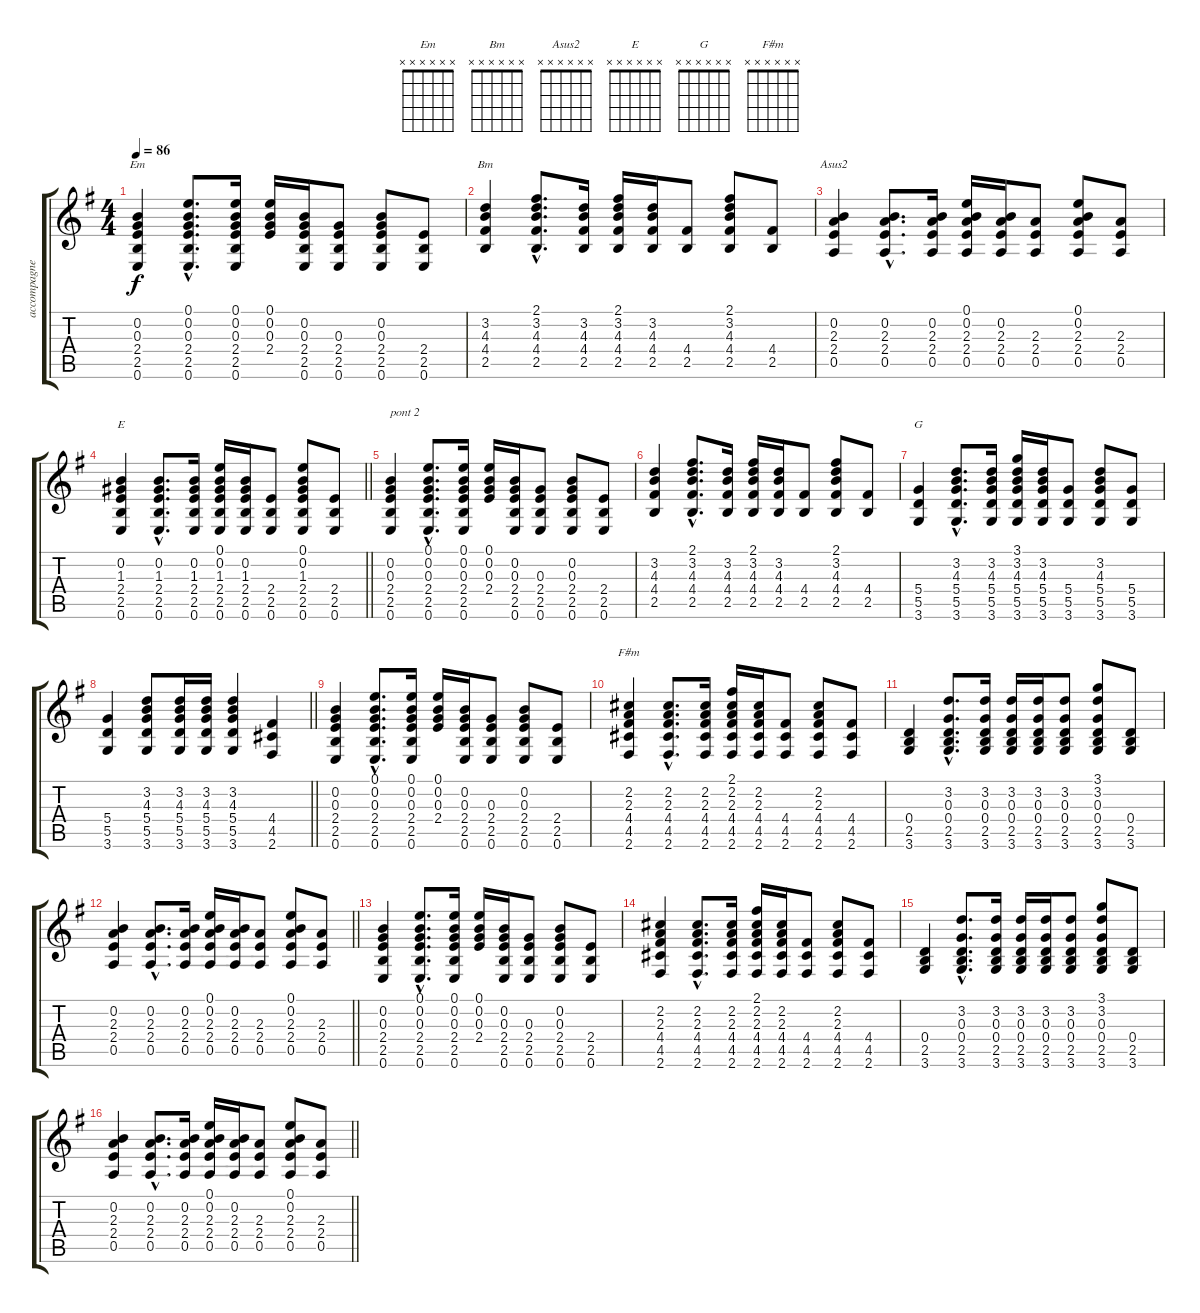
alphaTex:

\track ("accompagnement" "accompagne") {instrument acousticguitarsteel}
\staff {score tabs}
\tuning (E4 B3 G3 D3 A2 E2) {hide}
\chord ("Em" x x x x x x)
\chord ("Bm" x x x x x x)
\chord ("Asus2" x x x x x x)
\chord ("E" x x x x x x)
\chord ("G" x x x x x x)
\chord ("F#m" x x x x x x)
\ts (4 4)
\tempo 86
\clef g2
\ks eminor
(0.2 0.3 2.4 2.5 0.6).4{ch "Em" dy f} (0.1{hac} 0.2{hac} 0.3{hac} 2.4{hac} 2.5{hac} 0.6{hac}).8{d} (0.1 0.2 0.3 2.4 2.5 0.6).16 (0.1 0.2 0.3 2.4).16 (0.2 0.3 2.4 2.5 0.6).16 (0.3 2.4 2.5 0.6).8 (0.2 0.3 2.4 2.5 0.6).8 (2.4 2.5 0.6).8 |
(3.2 4.3 4.4 2.5).4{ch "Bm"} (2.1{hac} 3.2{hac} 4.3{hac} 4.4{hac} 2.5{hac}).8{d} (3.2 4.3 4.4 2.5).16 (2.1 3.2 4.3 4.4 2.5).16 (3.2 4.3 4.4 2.5).16 (4.4 2.5).8 (2.1 3.2 4.3 4.4 2.5).8 (4.4 2.5).8 |
(0.2 2.3 2.4 0.5).4{ch "Asus2"} (0.2{hac} 2.3{hac} 2.4{hac} 0.5{hac}).8{d} (0.2 2.3 2.4 0.5).16 (0.1 0.2 2.3 2.4 0.5).16 (0.2 2.3 2.4 0.5).16 (2.3 2.4 0.5).8 (0.1 0.2 2.3 2.4 0.5).8 (2.3 2.4 0.5).8 |
\barLineRight lightlight
(0.2 1.3 2.4 2.5 0.6).4{ch "E"} (0.2{hac} 1.3{hac} 2.4{hac} 2.5{hac} 0.6{hac}).8{d} (0.2 1.3 2.4 2.5 0.6).16 (0.1 0.2 1.3 2.4 2.5 0.6).16 (0.2 1.3 2.4 2.5 0.6).16 (2.4 2.5 0.6).8 (0.1 0.2 1.3 2.4 2.5 0.6).8 (2.4 2.5 0.6).8 |
(0.2 0.3 2.4 2.5 0.6).4{txt "pont 2"} (0.1{hac} 0.2{hac} 0.3{hac} 2.4{hac} 2.5{hac} 0.6{hac}).8{d} (0.1 0.2 0.3 2.4 2.5 0.6).16 (0.1 0.2 0.3 2.4).16 (0.2 0.3 2.4 2.5 0.6).16 (0.3 2.4 2.5 0.6).8 (0.2 0.3 2.4 2.5 0.6).8 (2.4 2.5 0.6).8 |
(3.2 4.3 4.4 2.5).4 (2.1{hac} 3.2{hac} 4.3{hac} 4.4{hac} 2.5{hac}).8{d} (3.2 4.3 4.4 2.5).16 (2.1 3.2 4.3 4.4 2.5).16 (3.2 4.3 4.4 2.5).16 (4.4 2.5).8 (2.1 3.2 4.3 4.4 2.5).8 (4.4 2.5).8 |
(5.4 5.5 3.6).4{ch "G"} (3.2{hac} 4.3{hac} 5.4{hac} 5.5{hac} 3.6{hac}).8{d} (3.2 4.3 5.4 5.5 3.6).16 (3.1 3.2 4.3 5.4 5.5 3.6).16 (3.2 4.3 5.4 5.5 3.6).16 (5.4 5.5 3.6).8 (3.2 4.3 5.4 5.5 3.6).8 (5.4 5.5 3.6).8 |
\barLineRight lightlight
(5.4 5.5 3.6).4 (3.2 4.3 5.4 5.5 3.6).8 (3.2 4.3 5.4 5.5 3.6).16 (3.2 4.3 5.4 5.5 3.6).16 (3.2 4.3 5.4 5.5 3.6).4 (4.4 4.5 2.6).4 |
(0.2 0.3 2.4 2.5 0.6).4 (0.1{hac} 0.2{hac} 0.3{hac} 2.4{hac} 2.5{hac} 0.6{hac}).8{d} (0.1 0.2 0.3 2.4 2.5 0.6).16 (0.1 0.2 0.3 2.4).16 (0.2 0.3 2.4 2.5 0.6).16 (0.3 2.4 2.5 0.6).8 (0.2 0.3 2.4 2.5 0.6).8 (2.4 2.5 0.6).8 |
(2.2 2.3 4.4 4.5 2.6).4{ch "F#m"} (2.2{hac} 2.3{hac} 4.4{hac} 4.5{hac} 2.6{hac}).8{d} (2.2 2.3 4.4 4.5 2.6).16 (2.1 2.2 2.3 4.4 4.5 2.6).16 (2.2 2.3 4.4 4.5 2.6).16 (4.4 4.5 2.6).8 (2.2 2.3 4.4 4.5 2.6).8 (4.4 4.5 2.6).8 |
(0.4 2.5 3.6).4 (3.2{hac} 0.3{hac} 0.4{hac} 2.5{hac} 3.6{hac}).8{d} (3.2 0.3 0.4 2.5 3.6).16 (3.2 0.3 0.4 2.5 3.6).16 (3.2 0.3 0.4 2.5 3.6).16 (3.2 0.3 0.4 2.5 3.6).8 (3.1 3.2 0.3 0.4 2.5 3.6).8 (0.4 2.5 3.6).8 |
\barLineRight lightlight
(0.2 2.3 2.4 0.5).4 (0.2{hac} 2.3{hac} 2.4{hac} 0.5{hac}).8{d} (0.2 2.3 2.4 0.5).16 (0.1 0.2 2.3 2.4 0.5).16 (0.2 2.3 2.4 0.5).16 (2.3 2.4 0.5).8 (0.1 0.2 2.3 2.4 0.5).8 (2.3 2.4 0.5).8 |
(0.2 0.3 2.4 2.5 0.6).4 (0.1{hac} 0.2{hac} 0.3{hac} 2.4{hac} 2.5{hac} 0.6{hac}).8{d} (0.1 0.2 0.3 2.4 2.5 0.6).16 (0.1 0.2 0.3 2.4).16 (0.2 0.3 2.4 2.5 0.6).16 (0.3 2.4 2.5 0.6).8 (0.2 0.3 2.4 2.5 0.6).8 (2.4 2.5 0.6).8 |
(2.2 2.3 4.4 4.5 2.6).4 (2.2{hac} 2.3{hac} 4.4{hac} 4.5{hac} 2.6{hac}).8{d} (2.2 2.3 4.4 4.5 2.6).16 (2.1 2.2 2.3 4.4 4.5 2.6).16 (2.2 2.3 4.4 4.5 2.6).16 (4.4 4.5 2.6).8 (2.2 2.3 4.4 4.5 2.6).8 (4.4 4.5 2.6).8 |
(0.4 2.5 3.6).4 (3.2{hac} 0.3{hac} 0.4{hac} 2.5{hac} 3.6{hac}).8{d} (3.2 0.3 0.4 2.5 3.6).16 (3.2 0.3 0.4 2.5 3.6).16 (3.2 0.3 0.4 2.5 3.6).16 (3.2 0.3 0.4 2.5 3.6).8 (3.1 3.2 0.3 0.4 2.5 3.6).8 (0.4 2.5 3.6).8 |
\barLineRight lightlight
(0.2 2.3 2.4 0.5).4 (0.2{hac} 2.3{hac} 2.4{hac} 0.5{hac}).8{d} (0.2 2.3 2.4 0.5).16 (0.1 0.2 2.3 2.4 0.5).16 (0.2 2.3 2.4 0.5).16 (2.3 2.4 0.5).8 (0.1 0.2 2.3 2.4 0.5).8 (2.3 2.4 0.5).8
